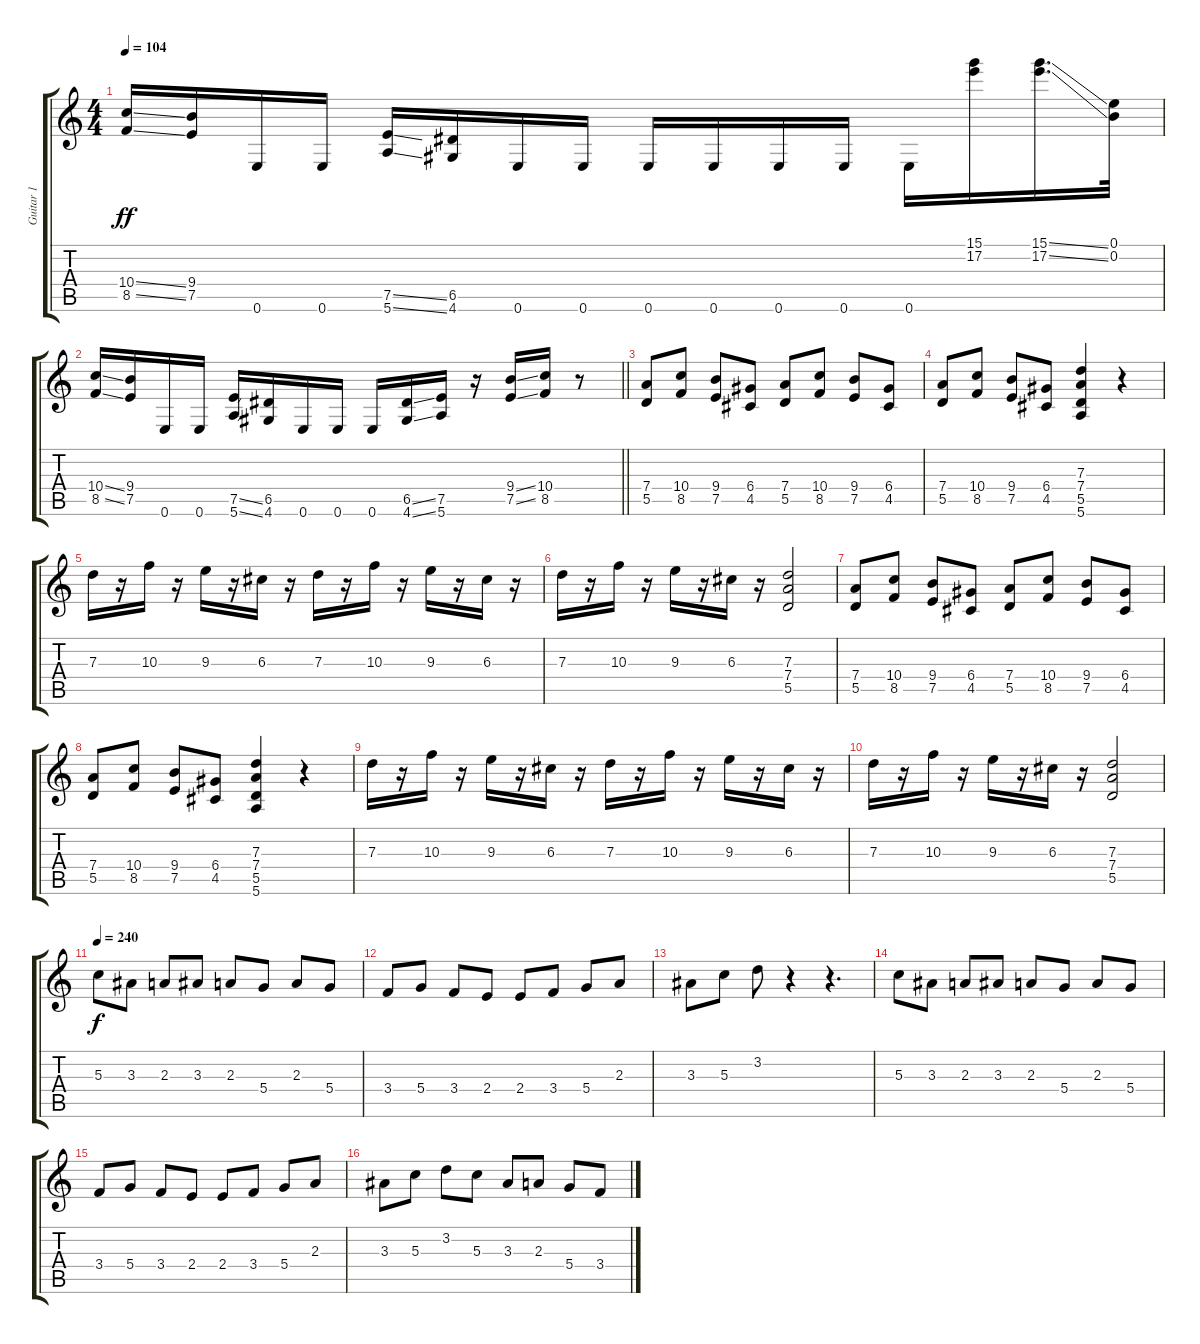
\track ("Guitar 1" "Guitar 1") {instrument distortionguitar}
\staff {score tabs}
\tuning (E4 B3 G3 D3 A2 E2) {hide}
\ts (4 4)
\tempo 104
\clef g2
\ks c
(10.4{ss} 8.5{ss}).16{dy ff} (9.4 7.5).16 0.6.16 0.6.16 (7.5{ss} 5.6{ss}).16 (6.5 4.6).16 0.6.16 0.6.16 0.6.16 0.6.16 0.6.16 0.6.16 0.6.16 (15.1 17.2).16 (15.1{ss} 17.2{ss}).16{d} (0.1 0.2).32 |
\barLineRight lightlight
(10.4{ss} 8.5{ss}).16 (9.4 7.5).16 0.6.16 0.6.16 (7.5{ss} 5.6{ss}).16 (6.5 4.6).16 0.6.16 0.6.16 0.6.16 (6.5{ss} 4.6{ss}).16 (7.5 5.6).16 r.16 (9.4{ss} 7.5{ss}).16 (10.4 8.5).16 r.8 |
(7.4 5.5).8 (10.4 8.5).8 (9.4 7.5).8 (6.4 4.5).8 (7.4 5.5).8 (10.4 8.5).8 (9.4 7.5).8 (6.4 4.5).8 |
(7.4 5.5).8 (10.4 8.5).8 (9.4 7.5).8 (6.4 4.5).8 (7.3 7.4 5.5 5.6).4 r.4 |
7.3.16 r.16 10.3.16 r.16 9.3.16 r.16 6.3.16 r.16 7.3.16 r.16 10.3.16 r.16 9.3.16 r.16 6.3.16 r.16 |
7.3.16 r.16 10.3.16 r.16 9.3.16 r.16 6.3.16 r.16 (7.3 7.4 5.5).2 |
(7.4 5.5).8 (10.4 8.5).8 (9.4 7.5).8 (6.4 4.5).8 (7.4 5.5).8 (10.4 8.5).8 (9.4 7.5).8 (6.4 4.5).8 |
(7.4 5.5).8 (10.4 8.5).8 (9.4 7.5).8 (6.4 4.5).8 (7.3 7.4 5.5 5.6).4 r.4 |
7.3.16 r.16 10.3.16 r.16 9.3.16 r.16 6.3.16 r.16 7.3.16 r.16 10.3.16 r.16 9.3.16 r.16 6.3.16 r.16 |
7.3.16 r.16 10.3.16 r.16 9.3.16 r.16 6.3.16 r.16 (7.3 7.4 5.5).2 |
\tempo 240
5.3.8{dy f} 3.3.8 2.3.8 3.3.8 2.3.8 5.4.8 2.3.8 5.4.8 |
3.4.8 5.4.8 3.4.8 2.4.8 2.4.8 3.4.8 5.4.8 2.3.8 |
3.3.8 5.3.8 3.2.8 r.4 r.4{d} |
5.3.8 3.3.8 2.3.8 3.3.8 2.3.8 5.4.8 2.3.8 5.4.8 |
3.4.8 5.4.8 3.4.8 2.4.8 2.4.8 3.4.8 5.4.8 2.3.8 |
3.3.8 5.3.8 3.2.8 5.3.8 3.3.8 2.3.8 5.4.8 3.4.8
